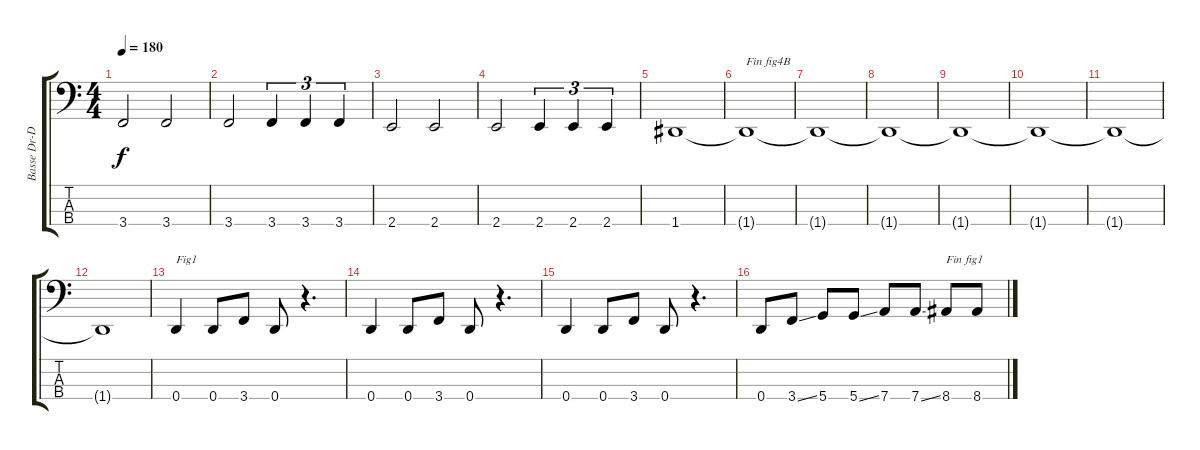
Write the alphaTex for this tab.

\track ("Basse Dr-D" "Basse Dr-D") {instrument electricbasspick}
\staff {score tabs}
\tuning (G2 D2 A1 D1) {hide}
\ts (4 4)
\tempo 180
\clef f4
\ks c
3.4.2{dy f} 3.4.2 |
3.4.2 3.4.4{tu (3 2)} 3.4.4{tu (3 2)} 3.4.4{tu (3 2)} |
2.4.2 2.4.2 |
2.4.2 2.4.4{tu (3 2)} 2.4.4{tu (3 2)} 2.4.4{tu (3 2)} |
1.4.1 |
1.4{t}.1{txt "Fin fig4B"} |
1.4{t}.1 |
1.4{t}.1 |
1.4{t}.1 |
1.4{t}.1 |
1.4{t}.1 |
1.4{t}.1 |
0.4.4{txt "Fig1"} 0.4.8 3.4.8 0.4.8 r.4{d} |
0.4.4 0.4.8 3.4.8 0.4.8 r.4{d} |
0.4.4 0.4.8 3.4.8 0.4.8 r.4{d} |
0.4.8 3.4{ss}.8 5.4.8 5.4{ss}.8 7.4.8 7.4{ss}.8 8.4.8{txt "Fin fig1"} 8.4.8
